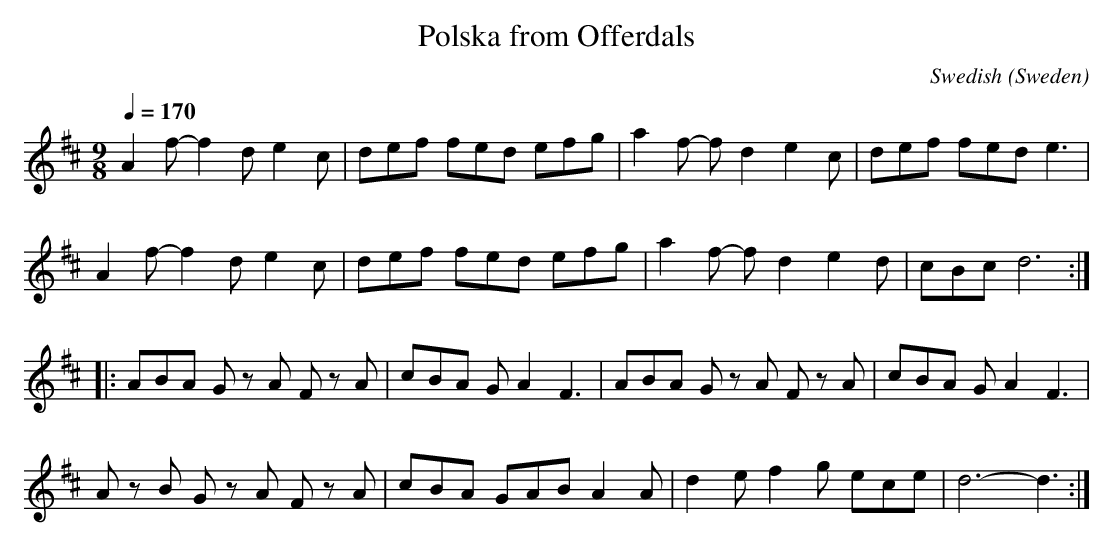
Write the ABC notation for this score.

X:1
T:Polska from Offerdals
C:Swedish
L:1/8
M:9/8
O:Sweden
Q:1/4=170
K:D
A2f- f2d e2c|def fed efg|a2f- f d2e2c|def fed e3|
A2f- f2d e2c|def fed efg|a2f- f d2e2d|cBc d6:|
|:ABA G zA F zA|cBA G A2F3|ABA G zA F zA|cBA G A2F3|
A zB G zA F zA|cBA GAB A2A|d2e f2g ece|d6-d3:|
